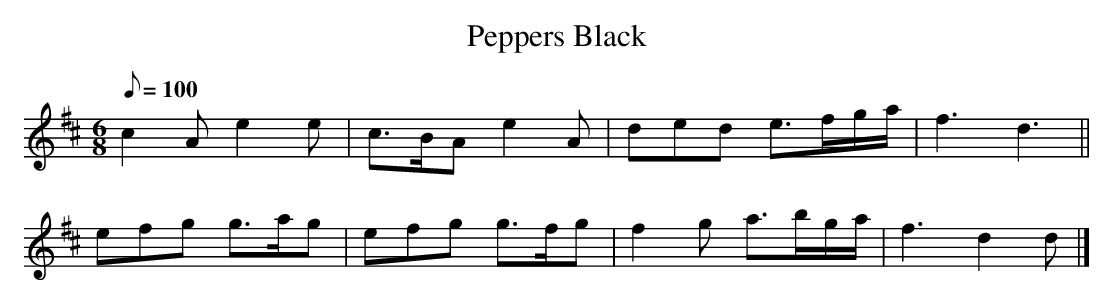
X:1
T:Peppers Black
M:6/8
L:1/8
Q:100
K:D
c2A e2e  | c>BA e2A | ded e>fg/a/ | f3 d3  ||
efg g>ag | efg g>fg | f2g a>bg/a/ | f3 d2d |]
